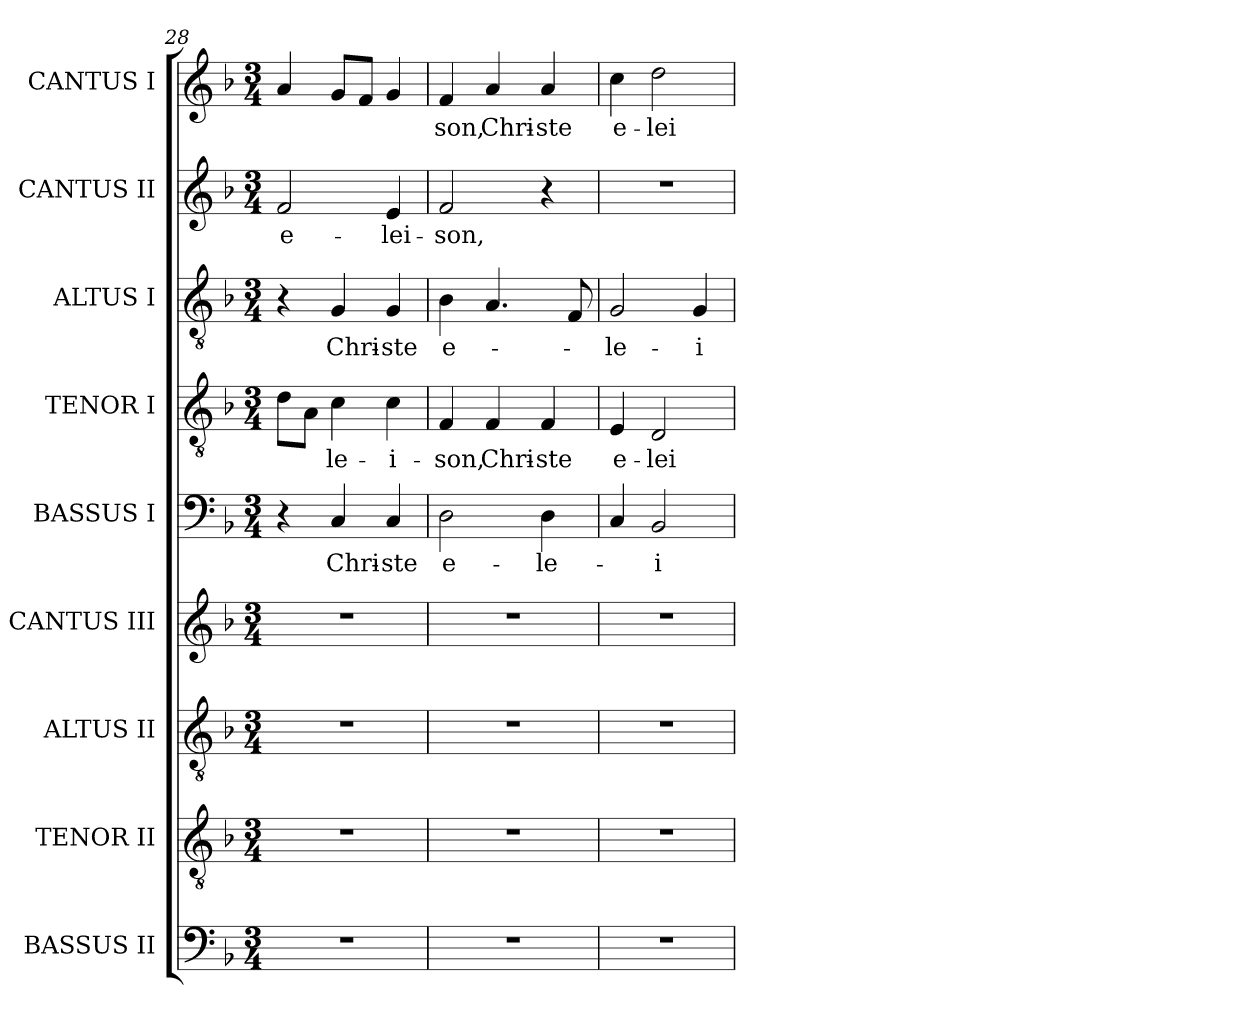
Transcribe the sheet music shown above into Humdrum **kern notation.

**kern	**kern	**kern	**kern	**kern	**text	**kern	**text	**kern	**text	**kern	**text	**kern	**text
*part9	*part8	*part7	*part6	*part5	*part5	*part4	*part4	*part3	*part3	*part2	*part2	*part1	*part1
*staff9	*staff8	*staff7	*staff6	*staff5	*staff5	*staff4	*staff4	*staff3	*staff3	*staff2	*staff2	*staff1	*staff1
*I"BASSUS II	*I"TENOR II	*I"ALTUS II	*I"CANTUS III	*I"BASSUS I	*	*I"TENOR I	*	*I"ALTUS I	*	*I"CANTUS II	*	*I"CANTUS I	*
*I'B. II	*I'T. II	*I'A. II	*I'C. III	*I'B. I	*	*I'T. I	*	*I'A. I	*	*I'C. II	*	*I'C. I	*
*clefF4	*clefGv2	*clefGv2	*clefG2	*clefF4	*	*clefGv2	*	*clefGv2	*	*clefG2	*	*clefG2	*
*	*ITrd7c12	*ITrd7c12	*	*	*	*ITrd7c12	*	*ITrd7c12	*	*	*	*	*
*k[b-]	*k[b-]	*k[b-]	*k[b-]	*k[b-]	*	*k[b-]	*	*k[b-]	*	*k[b-]	*	*k[b-]	*
*F:	*F:	*F:	*F:	*F:	*	*F:	*	*F:	*	*F:	*	*F:	*
*M3/4	*M3/4	*M3/4	*M3/4	*M3/4	*	*M3/4	*	*M3/4	*	*M3/4	*	*M3/4	*
=28	=28	=28	=28	=28	=28	=28	=28	=28	=28	=28	=28	=28	=28
!LO:N:vis=1	!LO:N:vis=1	!LO:N:vis=1	!LO:N:vis=1	!	!	!	!	!	!	!	!	!	!
!	!	!	!	!	!	!	!	!	!	!	!LO:LY:b:color=#000000	!	!
2.r	2.r	2.r	2.r	4r	.	8Di\L	.	4r	.	2fi/	e-	4ai/	.
.	.	.	.	.	.	8AAi\J	.	.	.	.	.	.	.
!	!	!	!	!	!LO:LY:b:color=#000000	!	!	!	!	!	!	!	!
!	!	!	!	!	!	!	!LO:LY:b:color=#000000	!	!	!	!	!	!
!	!	!	!	!	!	!	!	!	!LO:LY:b:color=#000000	!	!	!	!
.	.	.	.	4Ci/	Chri-	4Ci\	-le-	4GGi/	Chri-	.	.	8gi/L	.
.	.	.	.	.	.	.	.	.	.	.	.	8fi/J	.
!	!	!	!	!	!LO:LY:b:color=#000000	!	!	!	!	!	!	!	!
!	!	!	!	!	!	!	!LO:LY:b:color=#000000	!	!	!	!	!	!
!	!	!	!	!	!	!	!	!	!LO:LY:b:color=#000000	!	!	!	!
!	!	!	!	!	!	!	!	!	!	!	!LO:LY:b:color=#000000	!	!
.	.	.	.	4Ci/	-ste	4Ci\	-i-	4GGi/	-ste	4ei/	-lei-	4gi/	.
=29	=29	=29	=29	=29	=29	=29	=29	=29	=29	=29	=29	=29	=29
!LO:N:vis=1	!LO:N:vis=1	!LO:N:vis=1	!LO:N:vis=1	!	!	!	!	!	!	!	!	!	!
!	!	!	!	!	!LO:LY:b:color=#000000	!	!	!	!	!	!	!	!
!	!	!	!	!	!	!	!LO:LY:b:color=#000000	!	!	!	!	!	!
!	!	!	!	!	!	!	!	!	!LO:LY:b:color=#000000	!	!	!	!
!	!	!	!	!	!	!	!	!	!	!	!LO:LY:b:color=#000000	!	!
!	!	!	!	!	!	!	!	!	!	!	!	!	!LO:LY:b:color=#000000
2.r	2.r	2.r	2.r	2Di\	e-	4FFi/	-son,	4BB-i\	e-	2fi/	-son,	4fi/	-son,
!	!	!	!	!	!	!	!LO:LY:b:color=#000000	!	!	!	!	!	!
!	!	!	!	!	!	!	!	!	!	!	!	!	!LO:LY:b:color=#000000
.	.	.	.	.	.	4FFi/	Chri-	4.AAi/	.	.	.	4ai/	Chri-
!	!	!	!	!	!LO:LY:b:color=#000000	!	!	!	!	!	!	!	!
!	!	!	!	!	!	!	!LO:LY:b:color=#000000	!	!	!	!	!	!
!	!	!	!	!	!	!	!	!	!	!	!	!	!LO:LY:b:color=#000000
.	.	.	.	4Di\	-le-	4FFi/	-ste	.	.	4r	.	4ai/	-ste
.	.	.	.	.	.	.	.	8FFi/	.	.	.	.	.
=30	=30	=30	=30	=30	=30	=30	=30	=30	=30	=30	=30	=30	=30
!LO:N:vis=1	!LO:N:vis=1	!LO:N:vis=1	!LO:N:vis=1	!	!	!	!	!	!	!	!	!	!
!	!	!	!	!	!	!	!LO:LY:b:color=#000000	!	!	!	!	!	!
!	!	!	!	!	!	!	!	!	!LO:LY:b:color=#000000	!LO:N:vis=1	!	!	!
!	!	!	!	!	!	!	!	!	!	!	!	!	!LO:LY:b:color=#000000
2.r	2.r	2.r	2.r	4Ci/	.	4EEi/	e-	2GGi/	-le-	2.r	.	4cci\	e-
!	!	!	!	!	!LO:LY:b:color=#000000	!	!	!	!	!	!	!	!
!	!	!	!	!	!	!	!LO:LY:b:color=#000000	!	!	!	!	!	!
!	!	!	!	!	!	!	!	!	!	!	!	!	!LO:LY:b:color=#000000
.	.	.	.	2BB-i/	-i-	2DDi/	-lei-	.	.	.	.	2ddi\	-lei-
!	!	!	!	!	!	!	!	!	!LO:LY:b:color=#000000	!	!	!	!
.	.	.	.	.	.	.	.	4GGi/	-i-	.	.	.	.
=	=	=	=	=	=	=	=	=	=	=	=	=	=
*-	*-	*-	*-	*-	*-	*-	*-	*-	*-	*-	*-	*-	*-
